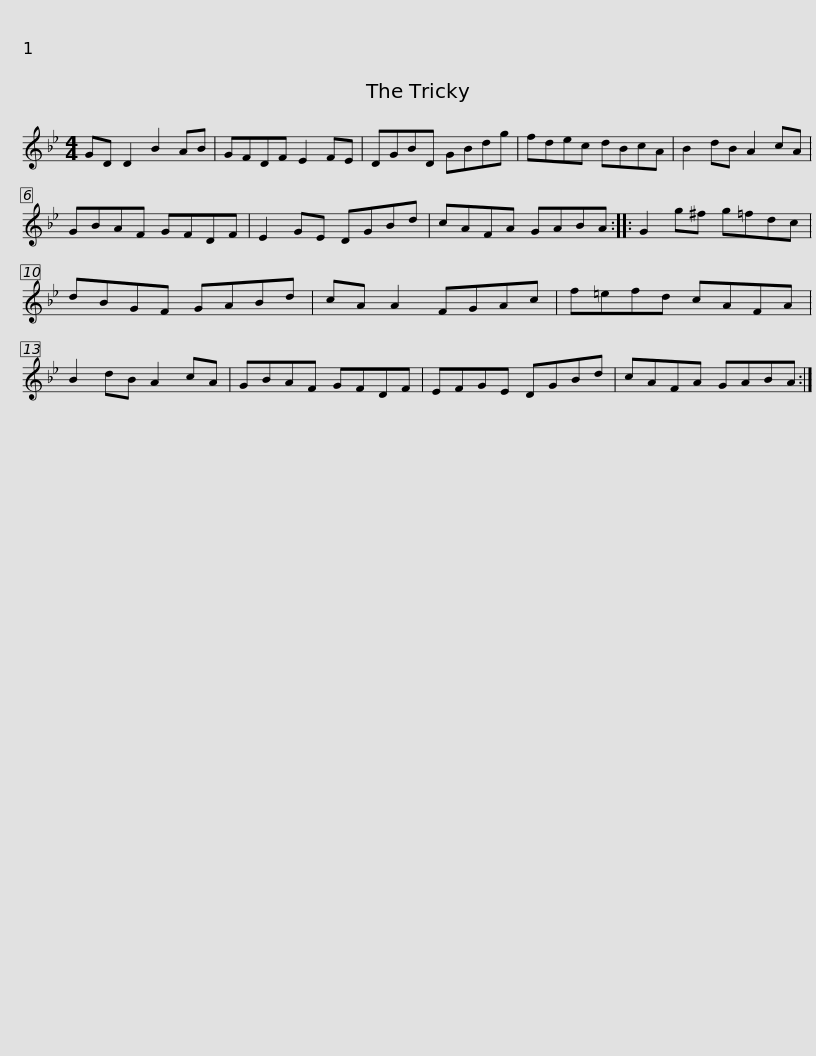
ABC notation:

X:1
L:1/8
M:4/4
I:linebreak $
K:Gmin
V:1 treble
V:1
 GD D2 B2 AB | GFDF E2 FE | DGBD GBdg | fdec dBcA | B2 dB A2 cA | %5
 GBAF GFDF |$ E2 GE DGBd | cAFA GABA :: G2 g^f g=fdc | dBGF GABd | %10
 cA A2 FGAc |$ f=efd cAFA | B2 dB A2 cA | GBAF GFDF | EFGE DGBd | %15
 cAFA GABA :| %16
